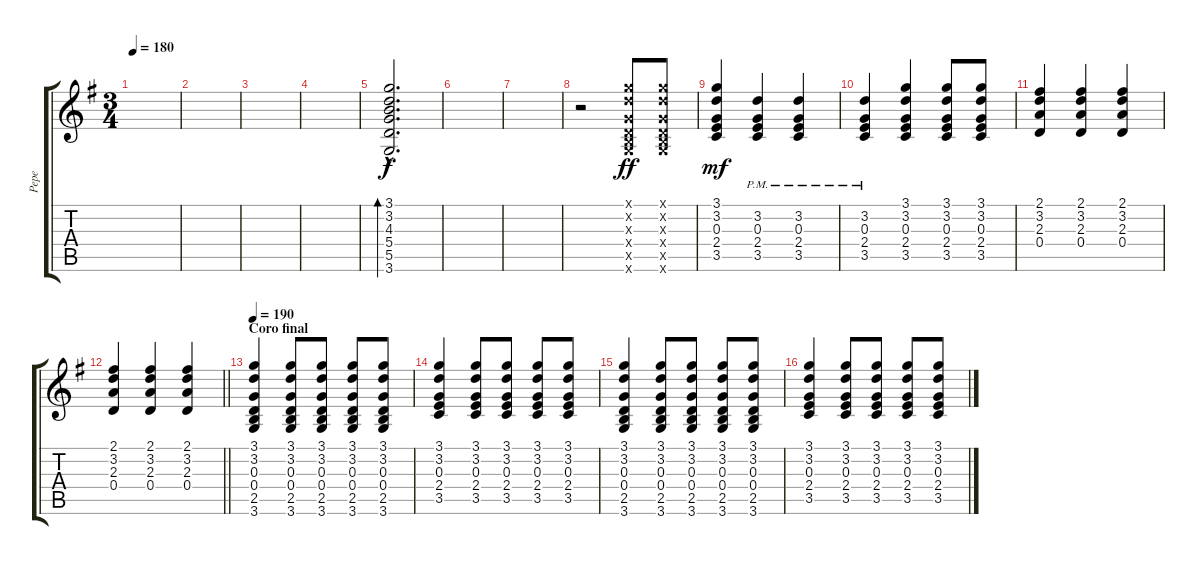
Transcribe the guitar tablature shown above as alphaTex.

\track ("Pepe" "Pepe") {instrument acousticguitarsteel}
\staff {score tabs}
\tuning (E4 B3 G3 D3 A2 E2) {hide}
\ts (3 4)
\tempo 180
\clef g2
\ks g
|
|
|
|
(3.1{hac} 3.2{hac} 4.3{hac} 5.4{hac} 5.5{hac} 3.6{hac}).2{d bd 60 volume 10 instrument acousticguitarsteel} |
|
|
r.2 (3.1{x} 3.2{x} 0.3{x} 0.4{x} 2.5{x} 3.6{x}).8{dy ff volume 13 instrument acousticguitarnylon} (3.1{x} 3.2{x} 0.3{x} 0.4{x} 2.5{x} 3.6{x}).8 |
(3.1 3.2 0.3 2.4 3.5).4{dy mf} (3.2 0.3{pm} 2.4{pm} 3.5{pm}).4 (3.2 0.3{pm} 2.4{pm} 3.5{pm}).4 |
(3.2 0.3{pm} 2.4{pm} 3.5{pm}).4 (3.1 3.2 0.3 2.4 3.5).4 (3.1 3.2 0.3 2.4 3.5).8 (3.1 3.2 0.3 2.4 3.5).8 |
(2.1 3.2 2.3 0.4).4 (2.1 3.2 2.3 0.4).4 (2.1 3.2 2.3 0.4).4 |
\barLineRight lightlight
(2.1 3.2 2.3 0.4).4 (2.1 3.2 2.3 0.4).4 (2.1 3.2 2.3 0.4).4 |
\section ("" "Coro final")
\tempo 190
(3.1 3.2 0.3 0.4 2.5 3.6).4{volume 13 instrument acousticguitarnylon} (3.1 3.2 0.3 0.4 2.5 3.6).8 (3.1 3.2 0.3 0.4 2.5 3.6).8 (3.1 3.2 0.3 0.4 2.5 3.6).8 (3.1 3.2 0.3 0.4 2.5 3.6).8 |
(3.1 3.2 0.3 2.4 3.5).4 (3.1 3.2 0.3 2.4 3.5).8 (3.1 3.2 0.3 2.4 3.5).8 (3.1 3.2 0.3 2.4 3.5).8 (3.1 3.2 0.3 2.4 3.5).8 |
(3.1 3.2 0.3 0.4 2.5 3.6).4 (3.1 3.2 0.3 0.4 2.5 3.6).8 (3.1 3.2 0.3 0.4 2.5 3.6).8 (3.1 3.2 0.3 0.4 2.5 3.6).8 (3.1 3.2 0.3 0.4 2.5 3.6).8 |
(3.1 3.2 0.3 2.4 3.5).4 (3.1 3.2 0.3 2.4 3.5).8 (3.1 3.2 0.3 2.4 3.5).8 (3.1 3.2 0.3 2.4 3.5).8 (3.1 3.2 0.3 2.4 3.5).8
